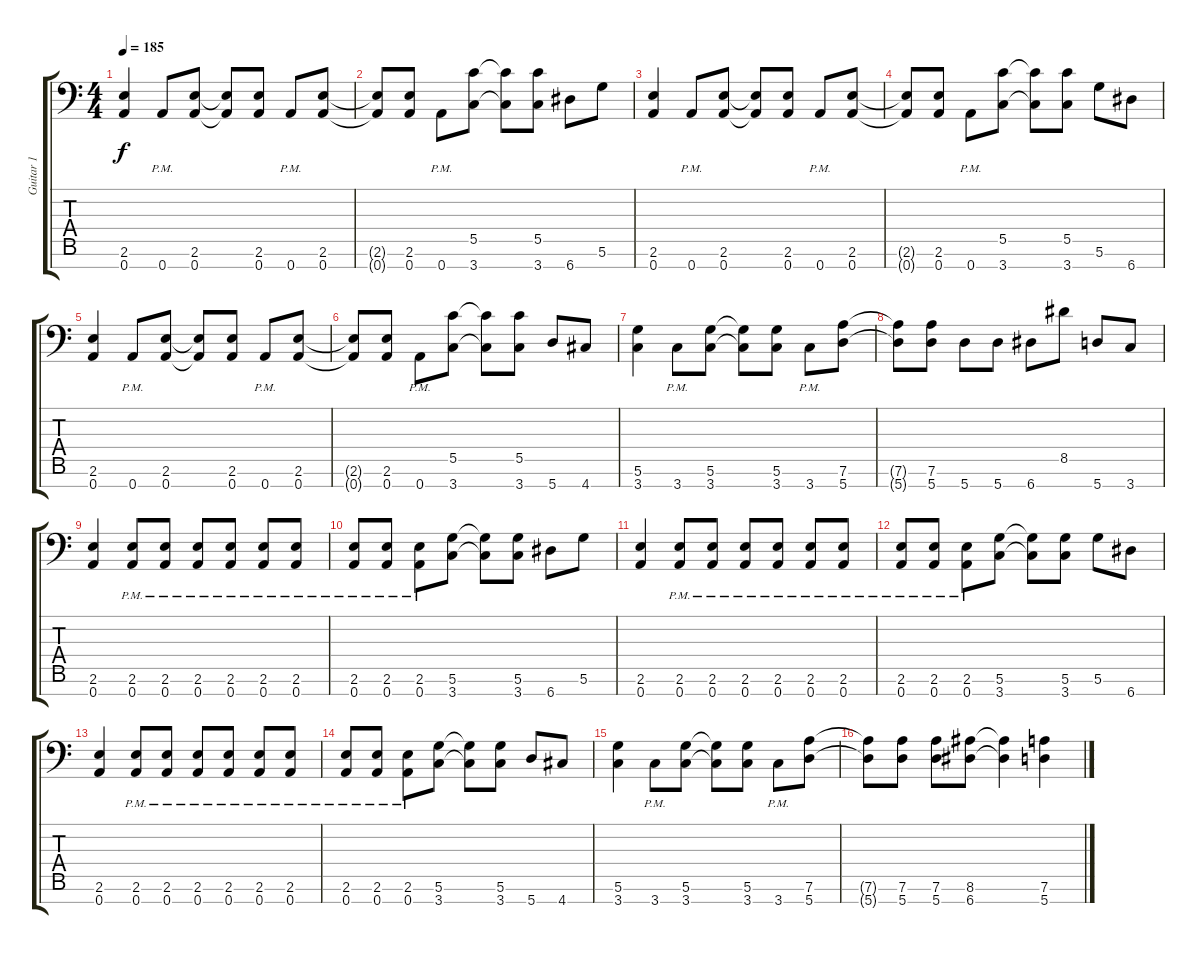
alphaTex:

\track ("Guitar 1" "Guitar 1") {instrument distortionguitar}
\staff {score tabs}
\tuning (D4 A3 F3 C3 G2 D2 A1) {hide}
\ts (4 4)
\tempo 185
\clef f4
\ks c
(2.6 0.7).4{dy f} 0.7{pm}.8 (2.6 0.7).8 (2.6{t} 0.7{t}).8 (2.6 0.7).8 0.7{pm}.8 (2.6 0.7).8 |
(2.6{t} 0.7{t}).8 (2.6 0.7).8 0.7{pm}.8 (5.5 3.7).8 (5.5{t} 3.7{t}).8 (5.5 3.7).8 6.7.8 5.6.8 |
(2.6 0.7).4 0.7{pm}.8 (2.6 0.7).8 (2.6{t} 0.7{t}).8 (2.6 0.7).8 0.7{pm}.8 (2.6 0.7).8 |
(2.6{t} 0.7{t}).8 (2.6 0.7).8 0.7{pm}.8 (5.5 3.7).8 (5.5{t} 3.7{t}).8 (5.5 3.7).8 5.6.8 6.7.8 |
(2.6 0.7).4 0.7{pm}.8 (2.6 0.7).8 (2.6{t} 0.7{t}).8 (2.6 0.7).8 0.7{pm}.8 (2.6 0.7).8 |
(2.6{t} 0.7{t}).8 (2.6 0.7).8 0.7{pm}.8 (5.5 3.7).8 (5.5{t} 3.7{t}).8 (5.5 3.7).8 5.7.8 4.7.8 |
(5.6 3.7).4 3.7{pm}.8 (5.6 3.7).8 (5.6{t} 3.7{t}).8 (5.6 3.7).8 3.7{pm}.8 (7.6 5.7).8 |
(7.6{t} 5.7{t}).8 (7.6 5.7).8 5.7.8 5.7.8 6.7.8 8.5.8 5.7.8 3.7.8 |
(2.6 0.7).4 (2.6{pm} 0.7{pm}).8 (2.6{pm} 0.7{pm}).8 (2.6{pm} 0.7{pm}).8 (2.6{pm} 0.7{pm}).8 (2.6{pm} 0.7{pm}).8 (2.6{pm} 0.7{pm}).8 |
(2.6{pm} 0.7{pm}).8 (2.6{pm} 0.7{pm}).8 (2.6{pm} 0.7{pm}).8 (5.6 3.7).8 (5.6{t} 3.7{t}).8 (5.6 3.7).8 6.7.8 5.6.8 |
(2.6 0.7).4 (2.6{pm} 0.7{pm}).8 (2.6{pm} 0.7{pm}).8 (2.6{pm} 0.7{pm}).8 (2.6{pm} 0.7{pm}).8 (2.6{pm} 0.7{pm}).8 (2.6{pm} 0.7{pm}).8 |
(2.6{pm} 0.7{pm}).8 (2.6{pm} 0.7{pm}).8 (2.6{pm} 0.7{pm}).8 (5.6 3.7).8 (5.6{t} 3.7{t}).8 (5.6 3.7).8 5.6.8 6.7.8 |
(2.6 0.7).4 (2.6{pm} 0.7{pm}).8 (2.6{pm} 0.7{pm}).8 (2.6{pm} 0.7{pm}).8 (2.6{pm} 0.7{pm}).8 (2.6{pm} 0.7{pm}).8 (2.6{pm} 0.7{pm}).8 |
(2.6{pm} 0.7{pm}).8 (2.6{pm} 0.7{pm}).8 (2.6{pm} 0.7{pm}).8 (5.6 3.7).8 (5.6{t} 3.7{t}).8 (5.6 3.7).8 5.7.8 4.7.8 |
(5.6 3.7).4 3.7{pm}.8 (5.6 3.7).8 (5.6{t} 3.7{t}).8 (5.6 3.7).8 3.7{pm}.8 (7.6 5.7).8 |
(7.6{t} 5.7{t}).8 (7.6 5.7).8 (7.6 5.7).8 (8.6 6.7).8 (8.6{t} 6.7{t}).4 (7.6 5.7).4
